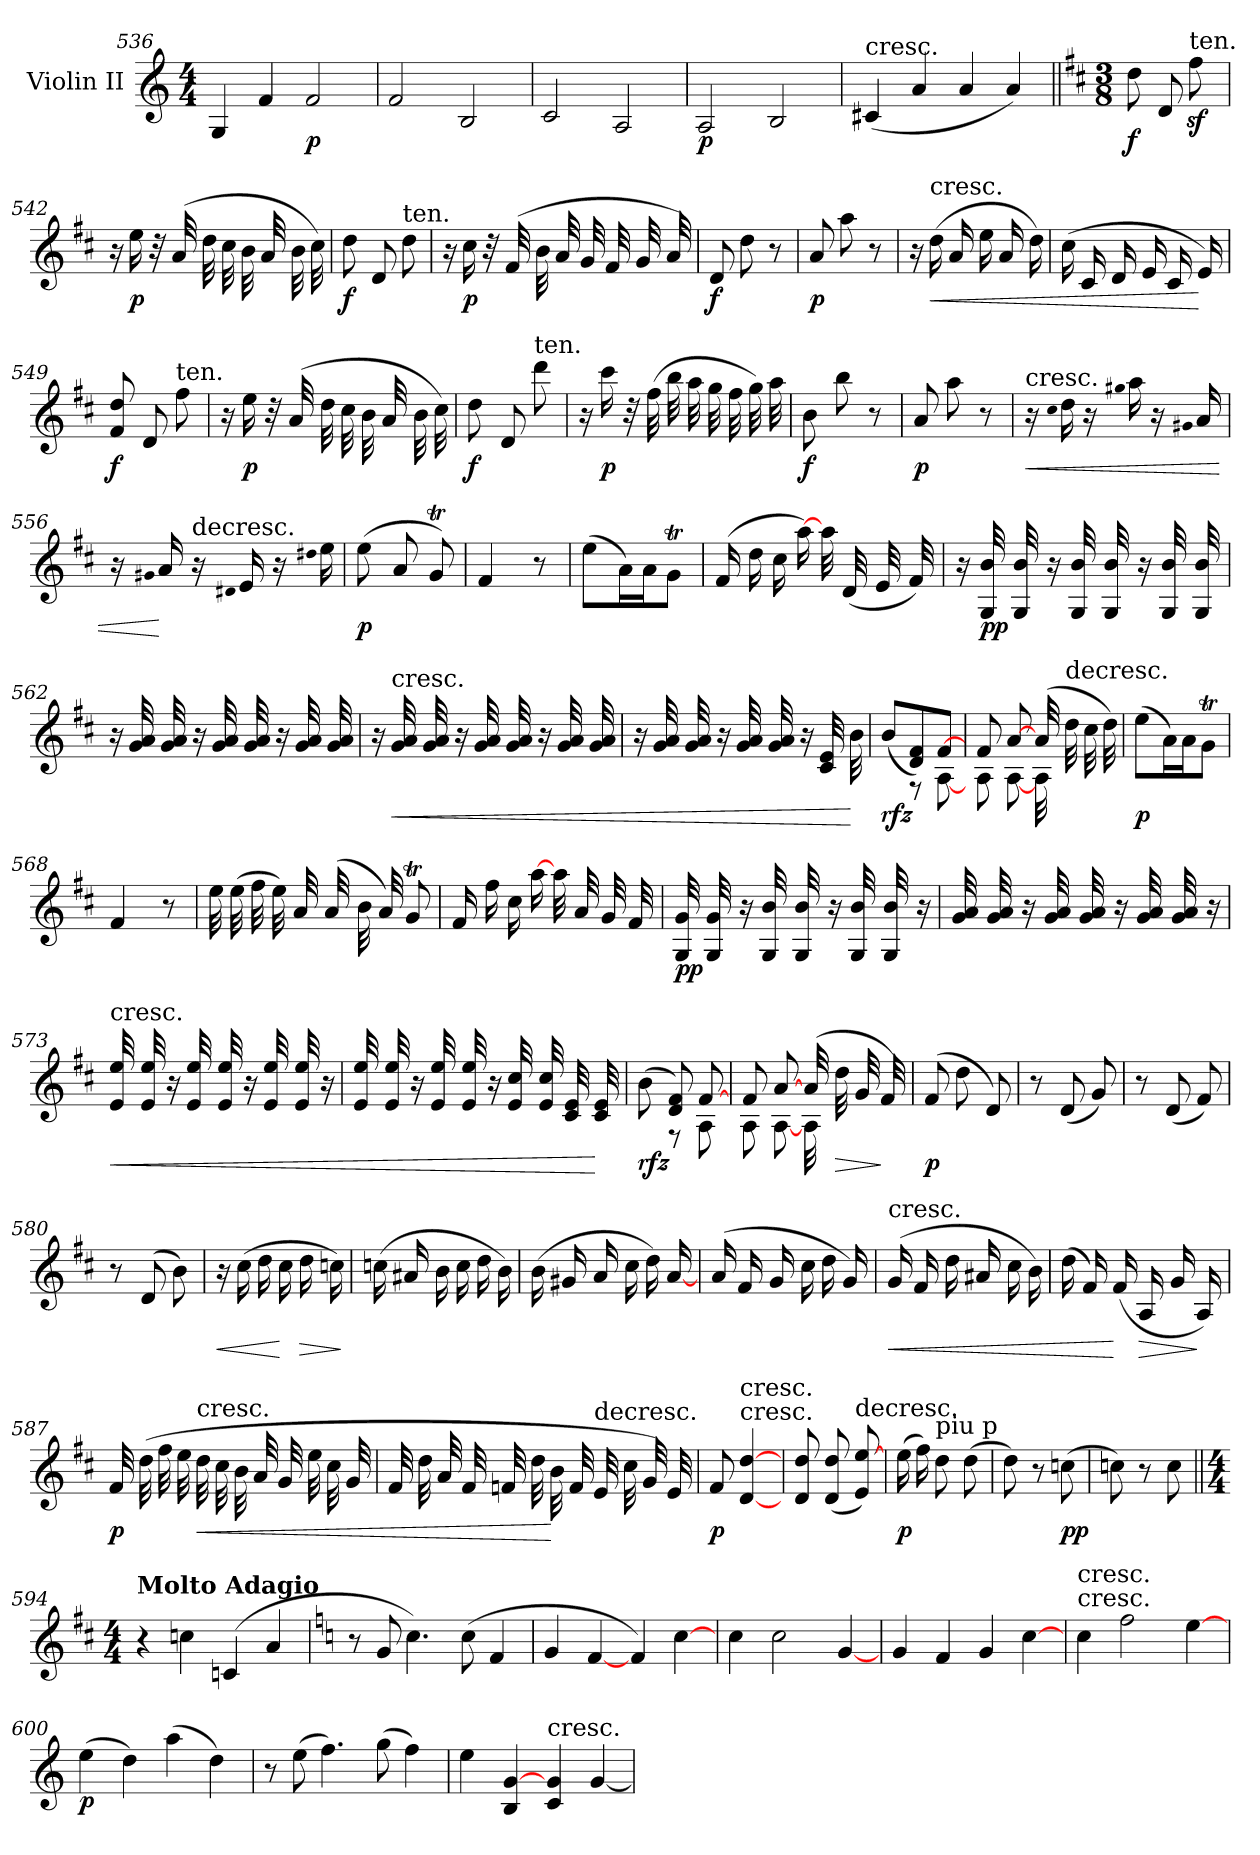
**kern	**dynam
*part1	*part1
*staff1	*staff1
*I"Violin II	*
*I'Vln	*
*clefG2	*
*k[]	*
*C:	*
*M4/4	*
=536	=536
4G	.
4f	.
2f	p
=537	=537
2f	.
2B	.
=538	=538
2c	.
2A	.
=539	=539
2A	p
2B	.
=540	=540
!LO:TX:a:t=cresc.	!
(4c#X	.
4a	.
4a	.
4a)	.
=541||	=541||
*k[f#c#]	*
*D:	*
*M3/8	*
8dd	f
8d	.
!LO:TX:a:t=ten.	!
8ff#z	.
=542	=542
16r	.
16ee	p
32r	.
(32a	.
32dd	.
32cc#	.
32b	.
32a	.
32b	.
32cc#)	.
=543	=543
8dd	f
8d	.
!LO:TX:a:t=ten.	!
8dd	.
=544	=544
16r	.
16cc#	p
32r	.
(32f#	.
32b	.
32a	.
32g	.
32f#	.
32g	.
32a)	.
=545	=545
8d	f
8dd	.
8r	.
=546	=546
8a	p
8aa	.
8r	.
=547	=547
16r	.
!LO:TX:a:t=cresc.	!
!	!LO:HP:b
(16dd	<
16a	.
16ee	.
16a	.
16dd)	.
=548	=548
(16cc#	.
16c#	.
16d	.
16e	.
16c#	.
16e)	[
=549	=549
8f# 8dd	f
8d	.
!LO:TX:a:t=ten.	!
8ff#	.
=550	=550
16r	.
16ee	p
32r	.
(32a	.
32dd	.
32cc#	.
32b	.
32a	.
32b	.
32cc#)	.
=551	=551
8dd	f
8d	.
!LO:TX:a:t=ten.	!
8ddd	.
=552	=552
16r	.
16ccc#	p
32r	.
(32ff#	.
32bb	.
32aa	.
32gg	.
32ff#	.
32gg)	.
32aa	.
=553	=553
8b	f
8bb	.
8r	.
=554	=554
8a	p
8aa	.
8r	.
=555	=555
!LO:TX:a:t=cresc.	!
!	!LO:HP:b
16r	<
qqcc#	.
16dd	.
16r	.
qqgg#X	.
16aa	.
16r	.
qqg#X	.
16a	.
=556	=556
16r	.
qqg#X	.
16a	[
!LO:TX:t=decresc.	!
16r	.
qqd#X	.
16e	.
16r	.
qqdd#X	.
16ee	.
=557	=557
(8ee	p
8a	.
8gT)	.
=558	=558
4f#	.
8r	.
=559	=559
(8eeL	.
16aL)	.
16aJ	.
8gTJ	.
=560	=560
(16f#	.
16dd	.
16cc#	.
[16aa)	.
32aa	.
(32d	.
32e	.
32f#)	.
=561	=561
16r	.
32G 32b	pp
32G 32b	.
16r	.
32G 32b	.
32G 32b	.
16r	.
32G 32b	.
32G 32b	.
=562	=562
16r	.
32g 32a	.
32g 32a	.
16r	.
32g 32a	.
32g 32a	.
16r	.
32g 32a	.
32g 32a	.
=563	=563
16r	.
!LO:TX:a:t=cresc.	!
!	!LO:HP:b
32g 32a	<
32g 32a	.
16r	.
32g 32a	.
32g 32a	.
16r	.
32g 32a	.
32g 32a	.
=564	=564
16r	.
32g 32a	.
32g 32a	.
16r	.
32g 32a	.
32g 32a	.
16r	.
32c# 32e	.
32b	[
=565	=565
*^	*
(8bL	8ryy	rfz
8d 8f#)	8r	.
[8f#J	[8A	.
=566	=566	=566
8f#	8A	.
[8a	[8A	.
(32a	32A	.
!LO:TX:t=decresc.	!	!
32dd	16.ryy	.
32cc#	.	.
32dd)	.	.
*v	*v	*
=567	=567
(8eeL	p
16aL)	.
16aJ	.
8gTJ	.
=568	=568
4f#	.
8r	.
=569	=569
32ee	.
(32ee	.
32ff#	.
32ee)	.
32a	.
(32a	.
32b	.
32a)	.
8gT	.
=570	=570
16f#	.
16ff#	.
16cc#	.
[16aa	.
32aa	.
32a	.
32g	.
32f#	.
=571	=571
32G 32g	pp
32G 32g	.
16r	.
32G 32b	.
32G 32b	.
16r	.
32G 32b	.
32G 32b	.
16r	.
=572	=572
32g 32a	.
32g 32a	.
16r	.
32g 32a	.
32g 32a	.
16r	.
32g 32a	.
32g 32a	.
16r	.
=573	=573
!LO:TX:a:t=cresc.	!
!	!LO:HP:b
32e 32ee	<
32e 32ee	.
16r	.
32e 32ee	.
32e 32ee	.
16r	.
32e 32ee	.
32e 32ee	.
16r	.
=574	=574
32e 32ee	.
32e 32ee	.
16r	.
32e 32ee	.
32e 32ee	.
16r	.
32e 32cc#	.
32e 32cc#	.
32c# 32e	.
32c# 32e	[
=575	=575
*^	*
(8b	8ryy	rfz
8d 8f#)	8r	.
[8f#	8A	.
=576	=576	=576
8f#	8A	.
[8a	[8A	.
(32a	32A	.
!	!	!LO:HP:b
32dd	16.ryy	>
32g	.	.
32f#)	.	]
*v	*v	*
=577	=577
(8f#	p
8dd	.
8d)	.
=578	=578
8r	.
(8d	.
8g)	.
=579	=579
8r	.
(8d	.
8f#)	.
=580	=580
8r	.
(8d	.
8b)	.
=581	=581
!	!LO:HP:b
16r	<
(16cc#	.
16dd	.
16cc#	[
!	!LO:HP:b
16dd	>
16ccn)	.
.	]
=582	=582
(16ccn	.
16a#X	.
16b	.
16cc	.
16dd	.
16b)	.
=583	=583
(16b	.
16g#X	.
16a	.
16cc#	.
16dd)	.
[16a	.
=584	=584
(16a	.
16f#	.
16g	.
16cc#	.
16dd	.
16g)	.
=585	=585
!LO:TX:a:t=cresc.	!
!	!LO:HP:b
(16g	<
16f#	.
16dd	.
16a#X	.
16cc#	.
16b)	.
=586	=586
(16dd	.
16f#)	.
(16f#	[
!	!LO:HP:b
16A	>
16g	.
16A)	]
=587	=587
32f#	p
(32dd	.
32ff#	.
32ee	.
!LO:TX:a:t=cresc.	!
!	!LO:HP:b
32dd	<
32cc#	.
32b	.
32a	.
32g	.
32ee	.
32cc#	.
32g	.
=588	=588
32f#	.
32dd	.
32a	.
32f#	.
32fn	.
32dd	.
32b	[
32f	.
!LO:TX:t=decresc.	!
32e	.
32cc#	.
32g)	.
32e	.
=589	=589
8f#	p
!LO:TX:t=cresc.	!
!LO:TX:a:t=cresc.	!
[4d [4dd	.
=590	=590
8d 8dd	.
(8d 8dd	.
!LO:TX:t=decresc.	!
8e [8ee)	.
=591	=591
(16ee	p
16ff#)	.
!LO:TX:a:t=piu p	!
8dd	.
(8dd	.
=592	=592
8dd)	.
8r	.
(8ccn	pp
=593	=593
8ccn)	.
8r	.
8cc	.
=594||	=594||
*M4/4	*
!LO:TX:a:B:t=Molto Adagio	!
4r	.
4ccn	.
(4cn	.
4a	.
=595	=595
*k[]	*
*C:	*
8r	.
8g	.
4.cc)	.
(8cc	.
4f	.
=596	=596
4g	.
[4f	.
4f)	.
[4cc	.
=597	=597
4cc	.
2cc	.
[4g	.
=598	=598
4g	.
4f	.
4g	.
[4cc	.
=599	=599
!LO:TX:t=cresc.	!
!LO:TX:a:t=cresc.	!
4cc	.
2ff	.
[4ee	.
=600	=600
(4ee	p
4dd)	.
(4aa	.
4dd)	.
=601	=601
8r	.
(8ee	.
4.ff)	.
(8gg	.
4ff)	.
=602	=602
4ee	.
4B [4g	.
!LO:TX:a:t=cresc.	!
4c 4g	.
[4g	.
=	=
*-	*-
